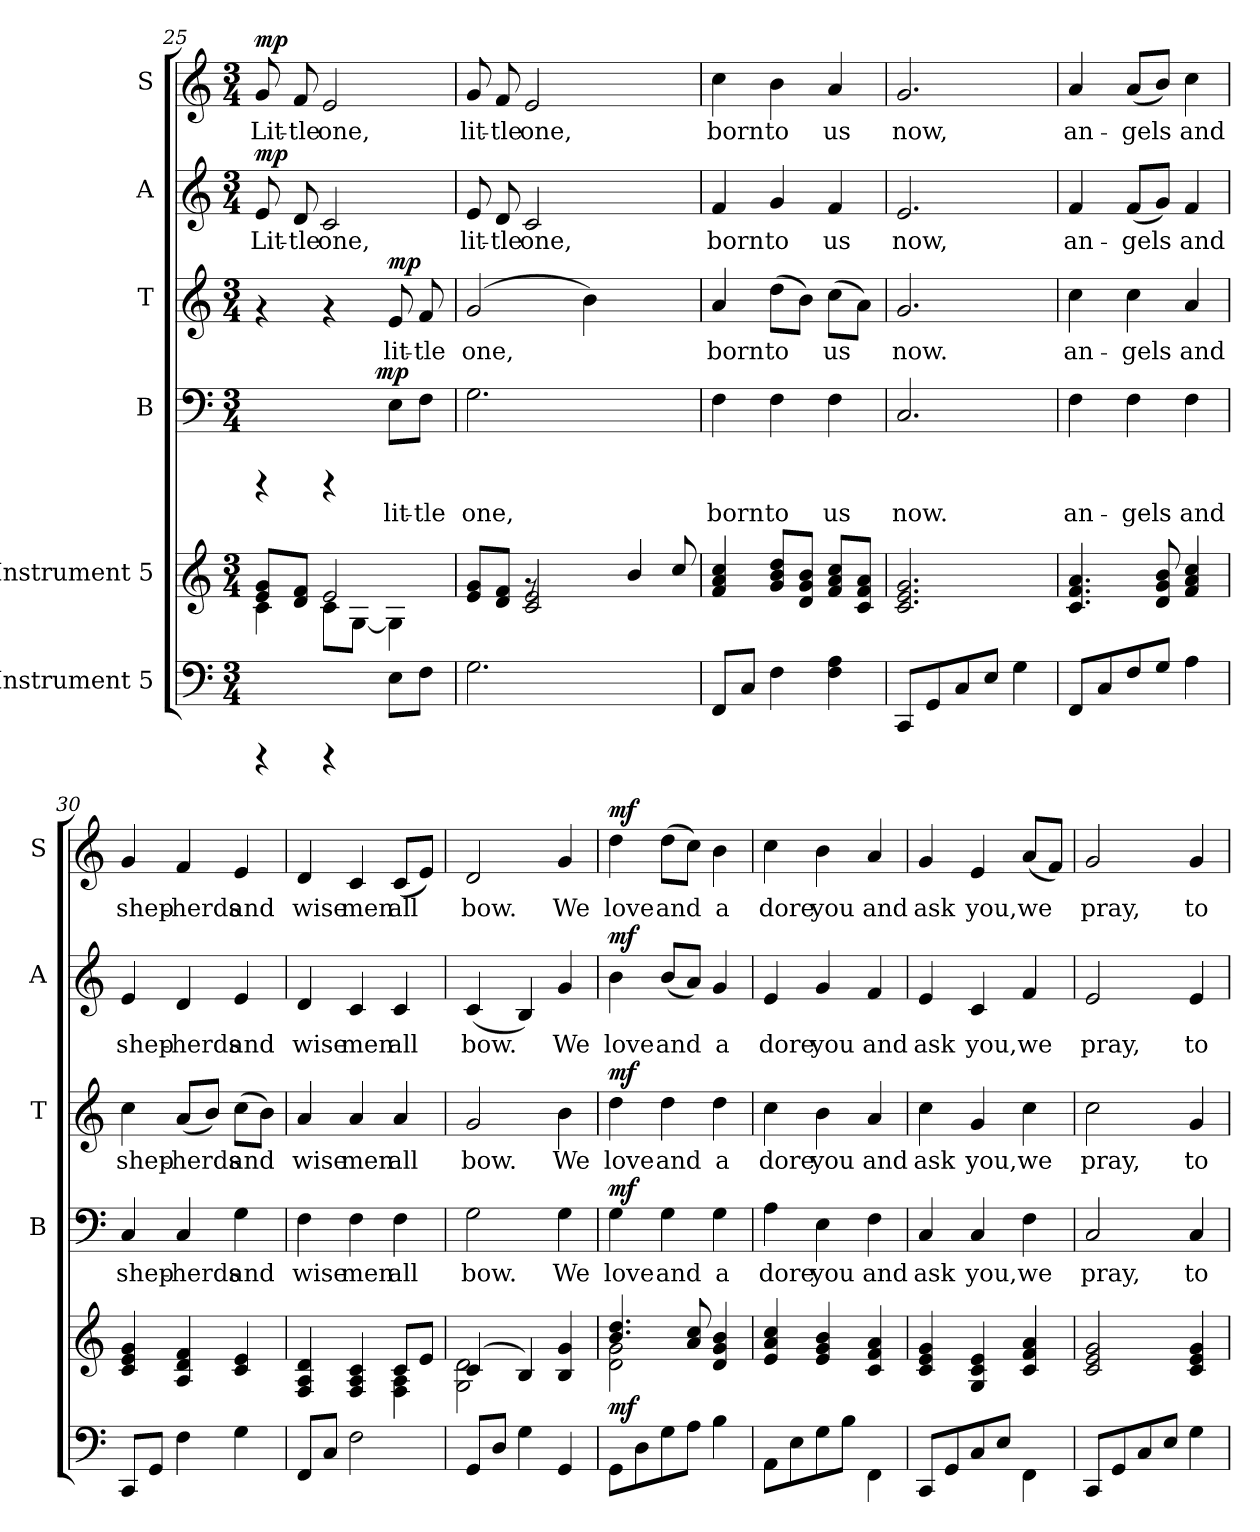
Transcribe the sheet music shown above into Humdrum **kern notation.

**kern	**kern	**dynam	**kern	**text	**dynam	**kern	**text	**dynam	**kern	**text	**dynam	**kern	**text	**dynam
*part6	*part5	*part5	*part4	*part4	*part4	*part3	*part3	*part3	*part2	*part2	*part2	*part1	*part1	*part1
*staff6	*staff5	*staff5	*staff4	*staff4	*staff4	*staff3	*staff3	*staff3	*staff2	*staff2	*staff2	*staff1	*staff1	*staff1
*I"Instrument 5	*I"Instrument 5	*	*I"B	*	*	*I"T	*	*	*I"A	*	*	*I"S	*	*
*	*	*	*I'B	*	*	*I'T	*	*	*I'A	*	*	*I'S	*	*
!!LO:PB:g=z
*clefF4	*clefG2	*	*clefF4	*	*	*clefG2	*	*	*clefG2	*	*	*clefG2	*	*
*k[]	*k[]	*	*k[]	*	*	*k[]	*	*	*k[]	*	*	*k[]	*	*
*C:	*C:	*	*C:	*	*	*C:	*	*	*C:	*	*	*C:	*	*
*M3/4	*M3/4	*	*M3/4	*	*	*M3/4	*	*	*M3/4	*	*	*M3/4	*	*
=25	=25	=25	=25	=25	=25	=25	=25	=25	=25	=25	=25	=25	=25	=25
*	*^	*	*	*	*	*	*	*	*	*	*	*	*	*
!	!	!	!	!	!	!	!	!	!	!	!LO:LY:b:cj	!LO:DY:a	!	!LO:LY:b:cj	!LO:DY:a
*	*	*	*	*^	*	*	*	*	*	*	*	*	*	*	*
4rCCC	8g/ 8e/L	4c\	.	4rCCC	4...ryy	.	.	4rf	.	.	8e/	Lit-	mp	8g/	Lit-	mp
!	!	!	!	!	!	!	!	!	!	!	!	!LO:LY:b:cj	!	!	!LO:LY:b:cj	!
.	8d/ 8f/J	.	.	.	.	.	.	.	.	.	8d/	-tle	.	8f/	-tle	.
!	!	!	!	!	!	!	!	!	!	!	!	!LO:LY:b:cj	!	!	!LO:LY:b:cj	!
4rCCC	2e/	8c\L	.	4rCCC	.	.	.	4rf	.	.	2c/	one,	.	2e/	one,	.
.	.	[<8G\J	.	.	.	.	.	.	.	.	.	.	.	.	.	.
!	!	!	!	!	!	!	!LO:DY:a	!	!	!	!	!	!	!	!	!
.	.	.	.	.	4ryy	.	mp	.	.	.	.	.	.	.	.	.
!	!	!	!	!	!	!LO:LY:b:cj	!	!	!LO:LY:b:cj	!LO:DY:a	!	!	!	!	!	!
8E\L	.	4G\]	.	8E\L	.	lit-	.	8e/	lit-	mp	.	.	.	.	.	.
!	!	!	!	!	!	!LO:LY:b:cj	!	!	!LO:LY:b:cj	!	!	!	!	!	!	!
8F\J	.	.	.	8F\J	.	-tle	.	8f/	-tle	.	.	.	.	.	.	.
.	.	.	.	.	32ryy	.	.	.	.	.	.	.	.	.	.	.
=26	=26	=26	=26	=26	=26	=26	=26	=26	=26	=26	=26	=26	=26	=26	=26	=26
!	!	!	!	!	!	!LO:LY:b:cj	!	!	!LO:LY:b:cj	!	!	!LO:LY:b:cj	!	!	!LO:LY:b:cj	!
*	*	*	*	*v	*v	*	*	*	*	*	*	*	*	*	*	*
2.G\	8e/ 8g/L	4ryy	.	2.G\	one,	.	(>2g/	one,	.	8e/	lit-	.	8g/	lit-	.
!	!	!	!	!	!	!	!	!	!	!	!LO:LY:b:cj	!	!	!LO:LY:b:cj	!
.	8f/ 8d/J	.	.	.	.	.	.	.	.	8d/	-tle	.	8f/	-tle	.
!	!	!	!	!	!	!	!	!	!	!	!LO:LY:b:cj	!	!	!LO:LY:b:cj	!
.	2e/ 2c/	8rf	.	.	.	.	.	.	.	2c/	one,	.	2e/	one,	.
.	.	2.ryy	.	.	.	.	.	.	.	.	.	.	.	.	.
!	!	!	!	!	!	!	!	!LO:LY:b:cj	!	!	!	!	!	!	!
.	.	.	.	.	.	.	4b\)	.	.	.	.	.	.	.	.
4.ryy	4b/	.	.	4.ryy	.	.	4.ryy	.	.	4.ryy	.	.	4.ryy	.	.
.	8cc/	.	.	.	.	.	.	.	.	.	.	.	.	.	.
*	*v	*v	*	*	*	*	*	*	*	*	*	*	*	*	*
=27	=27	=27	=27	=27	=27	=27	=27	=27	=27	=27	=27	=27	=27	=27
!	!	!	!	!LO:LY:b:cj	!	!	!LO:LY:b:cj	!	!	!LO:LY:b:cj	!	!	!LO:LY:b:cj	!
8FF/L	4cc/ 4a/ 4f/	.	4F\	born	.	4a/	born	.	4f/	born	.	4cc\	born	.
8C/J	.	.	.	.	.	.	.	.	.	.	.	.	.	.
!	!	!	!	!LO:LY:b:cj	!	!	!LO:LY:b:cj	!	!	!LO:LY:b:cj	!	!	!LO:LY:b:cj	!
4F\	8dd/ 8g/ 8b/L	.	4F\	to	.	(>8dd\L	to	.	4g/	to	.	4b\	to	.
!	!	!	!	!	!	!	!LO:LY:b:cj	!	!	!	!	!	!	!
.	8g/ 8d/ 8b/J	.	.	.	.	8b\J)	.	.	.	.	.	.	.	.
!	!	!	!	!LO:LY:b:cj	!	!	!LO:LY:b:cj	!	!	!LO:LY:b:cj	!	!	!LO:LY:b:cj	!
4A\ 4F\	8cc/ 8f/ 8a/L	.	4F\	us	.	(>8cc\L	us	.	4f/	us	.	4a/	us	.
!	!	!	!	!	!	!	!LO:LY:b:cj	!	!	!	!	!	!	!
.	8a/ 8f/ 8c/J	.	.	.	.	8a\J)	.	.	.	.	.	.	.	.
=28	=28	=28	=28	=28	=28	=28	=28	=28	=28	=28	=28	=28	=28	=28
!	!	!	!	!LO:LY:b:cj	!	!	!LO:LY:b:cj	!	!	!LO:LY:b:cj	!	!	!LO:LY:b:cj	!
8CC/L	2.e/ 2.c/ 2.g/	.	2.C/	now.	.	2.g/	now.	.	2.e/	now,	.	2.g/	now,	.
8GG/	.	.	.	.	.	.	.	.	.	.	.	.	.	.
8C/	.	.	.	.	.	.	.	.	.	.	.	.	.	.
8E/J	.	.	.	.	.	.	.	.	.	.	.	.	.	.
4G\	.	.	.	.	.	.	.	.	.	.	.	.	.	.
!!LO:PB:g=z
=29	=29	=29	=29	=29	=29	=29	=29	=29	=29	=29	=29	=29	=29	=29
!	!	!	!	!LO:LY:b:cj	!	!	!LO:LY:b:cj	!	!	!LO:LY:b:cj	!	!	!LO:LY:b:cj	!
8FF/L	4.f/ 4.c/ 4.a/	.	4F\	an-	.	4cc\	an-	.	4f/	an-	.	4a/	an-	.
8C/	.	.	.	.	.	.	.	.	.	.	.	.	.	.
!	!	!	!	!LO:LY:b:cj	!	!	!LO:LY:b:cj	!	!	!LO:LY:b:cj	!	!	!LO:LY:b:cj	!
8F/	.	.	4F\	-gels	.	4cc\	-gels	.	(<8f/L	-gels	.	(<8a/L	-gels	.
!	!	!	!	!	!	!	!	!	!	!LO:LY:b:cj	!	!	!LO:LY:b:cj	!
8G/J	8b/ 8g/ 8d/	.	.	.	.	.	.	.	8g/J)	.	.	8b/J)	.	.
!	!	!	!	!LO:LY:b:cj	!	!	!LO:LY:b:cj	!	!	!LO:LY:b:cj	!	!	!LO:LY:b:cj	!
4A\	4cc/ 4f/ 4a/	.	4F\	and	.	4a/	and	.	4f/	and	.	4cc\	and	.
=30	=30	=30	=30	=30	=30	=30	=30	=30	=30	=30	=30	=30	=30	=30
!	!	!	!	!LO:LY:b:cj	!	!	!LO:LY:b:cj	!	!	!LO:LY:b:cj	!	!	!LO:LY:b:cj	!
8CC/L	4e/ 4c/ 4g/	.	4C/	shep-	.	4cc\	shep-	.	4e/	shep-	.	4g/	shep-	.
8GG/J	.	.	.	.	.	.	.	.	.	.	.	.	.	.
!	!	!	!	!LO:LY:b:cj	!	!	!LO:LY:b:cj	!	!	!LO:LY:b:cj	!	!	!LO:LY:b:cj	!
4F\	4d/ 4A/ 4f/	.	4C/	-herds	.	(<8a/L	-herds	.	4d/	-herds	.	4f/	-herds	.
!	!	!	!	!	!	!	!LO:LY:b:cj	!	!	!	!	!	!	!
.	.	.	.	.	.	8b/J)	.	.	.	.	.	.	.	.
!	!	!	!	!LO:LY:b:cj	!	!	!LO:LY:b:cj	!	!	!LO:LY:b:cj	!	!	!LO:LY:b:cj	!
4G\	4e/ 4c/	.	4G\	and	.	(>8cc\L	and	.	4e/	and	.	4e/	and	.
!	!	!	!	!	!	!	!LO:LY:b:cj	!	!	!	!	!	!	!
.	.	.	.	.	.	8b\J)	.	.	.	.	.	.	.	.
=31	=31	=31	=31	=31	=31	=31	=31	=31	=31	=31	=31	=31	=31	=31
*	*^	*	*	*	*	*	*	*	*	*	*	*	*	*
!	!	!	!	!	!LO:LY:b:cj	!	!	!LO:LY:b:cj	!	!	!LO:LY:b:cj	!	!	!LO:LY:b:cj	!
8FF/L	4d/ 4F/ 4A/	2ryy	.	4F\	wise	.	4a/	wise	.	4d/	wise	.	4d/	wise	.
8C/J	.	.	.	.	.	.	.	.	.	.	.	.	.	.	.
!	!	!	!	!	!LO:LY:b:cj	!	!	!LO:LY:b:cj	!	!	!LO:LY:b:cj	!	!	!LO:LY:b:cj	!
2F\	4c/ 4A/ 4F/	.	.	4F\	men	.	4a/	men	.	4c/	men	.	4c/	men	.
!	!	!	!	!	!LO:LY:b:cj	!	!	!LO:LY:b:cj	!	!	!LO:LY:b:cj	!	!	!LO:LY:b:cj	!
.	8c/L	4F\ 4A\	.	4F\	all	.	4a/	all	.	4c/	all	.	(<8c/L	all	.
!	!	!	!	!	!	!	!	!	!	!	!	!	!	!LO:LY:b:cj	!
.	8e/J	.	.	.	.	.	.	.	.	.	.	.	8e/J)	.	.
=32	=32	=32	=32	=32	=32	=32	=32	=32	=32	=32	=32	=32	=32	=32	=32
!	!	!	!	!	!LO:LY:b:cj	!	!	!LO:LY:b:cj	!	!	!LO:LY:b:cj	!	!	!LO:LY:b:cj	!
8GG/L	(<4c/	2G\ 2d\	.	2G\	bow.	.	2g/	bow.	.	(<4c/	bow.	.	2d/	bow.	.
8D/J	.	.	.	.	.	.	.	.	.	.	.	.	.	.	.
!	!	!	!	!	!	!	!	!	!	!	!LO:LY:b:cj	!	!	!	!
4G\	4B/)	.	.	.	.	.	.	.	.	4B/)	.	.	.	.	.
!	!	!	!	!	!LO:LY:b:cj	!	!	!LO:LY:b:cj	!	!	!LO:LY:b:cj	!	!	!LO:LY:b:cj	!
4GG/	4g/ 4B/	4ryy	.	4G\	We	.	4b\	We	.	4g/	We	.	4g/	We	.
!!LO:PB:g=z
=33	=33	=33	=33	=33	=33	=33	=33	=33	=33	=33	=33	=33	=33	=33	=33
!	!	!	!LO:DY:b	!	!LO:LY:b:cj	!LO:DY:a	!	!LO:LY:b:cj	!LO:DY:a	!	!LO:LY:b:cj	!LO:DY:a	!	!LO:LY:b:cj	!LO:DY:a
8GG\L	4.dd/ 4.b/	2g\ 2d\	mf	4G\	love	mf	4dd\	love	mf	4b\	love	mf	4dd\	love	mf
8D\	.	.	.	.	.	.	.	.	.	.	.	.	.	.	.
!	!	!	!	!	!LO:LY:b:cj	!	!	!LO:LY:b:cj	!	!	!LO:LY:b:cj	!	!	!LO:LY:b:cj	!
8G\	.	.	.	4G\	and	.	4dd\	and	.	(<8b/L	and	.	(>8dd\L	and	.
!	!	!	!	!	!	!	!	!	!	!	!LO:LY:b:cj	!	!	!LO:LY:b:cj	!
8A\J	8a/ 8cc/	.	.	.	.	.	.	.	.	8a/J)	.	.	8cc\J)	.	.
!	!	!	!	!	!LO:LY:b:cj	!	!	!LO:LY:b:cj	!	!	!LO:LY:b:cj	!	!	!LO:LY:b:cj	!
4B\	4b/ 4g/ 4d/	4ryy	.	4G\	a	.	4dd\	a	.	4g/	a	.	4b\	a	.
=34	=34	=34	=34	=34	=34	=34	=34	=34	=34	=34	=34	=34	=34	=34	=34
!	!	!	!	!	!LO:LY:b:cj	!	!	!LO:LY:b:cj	!	!	!LO:LY:b:cj	!	!	!LO:LY:b:cj	!
*	*v	*v	*	*	*	*	*	*	*	*	*	*	*	*	*
8AA\L	4cc/ 4a/ 4e/	.	4A\	dore	.	4cc\	dore	.	4e/	dore	.	4cc\	dore	.
8E\	.	.	.	.	.	.	.	.	.	.	.	.	.	.
!	!	!	!	!LO:LY:b:cj	!	!	!LO:LY:b:cj	!	!	!LO:LY:b:cj	!	!	!LO:LY:b:cj	!
8G\	4b/ 4g/ 4e/	.	4E\	you	.	4b\	you	.	4g/	you	.	4b\	you	.
8B\J	.	.	.	.	.	.	.	.	.	.	.	.	.	.
!	!	!	!	!LO:LY:b:cj	!	!	!LO:LY:b:cj	!	!	!LO:LY:b:cj	!	!	!LO:LY:b:cj	!
4FF\	4a/ 4f/ 4c/	.	4F\	and	.	4a/	and	.	4f/	and	.	4a/	and	.
=35	=35	=35	=35	=35	=35	=35	=35	=35	=35	=35	=35	=35	=35	=35
!	!	!	!	!LO:LY:b:cj	!	!	!LO:LY:b:cj	!	!	!LO:LY:b:cj	!	!	!LO:LY:b:cj	!
8CC/L	4g/ 4e/ 4c/	.	4C/	ask	.	4cc\	ask	.	4e/	ask	.	4g/	ask	.
8GG/	.	.	.	.	.	.	.	.	.	.	.	.	.	.
!	!	!	!	!LO:LY:b:cj	!	!	!LO:LY:b:cj	!	!	!LO:LY:b:cj	!	!	!LO:LY:b:cj	!
8C/	4e/ 4c/ 4G/	.	4C/	you,	.	4g/	you,	.	4c/	you,	.	4e/	you,	.
8E/J	.	.	.	.	.	.	.	.	.	.	.	.	.	.
!	!	!	!	!LO:LY:b:cj	!	!	!LO:LY:b:cj	!	!	!LO:LY:b:cj	!	!	!LO:LY:b:cj	!
4FF\	4a/ 4f/ 4c/	.	4F\	we	.	4cc\	we	.	4f/	we	.	(<8a/L	we	.
!	!	!	!	!	!	!	!	!	!	!	!	!	!LO:LY:b:cj	!
.	.	.	.	.	.	.	.	.	.	.	.	8f/J)	.	.
=36	=36	=36	=36	=36	=36	=36	=36	=36	=36	=36	=36	=36	=36	=36
!	!	!	!	!LO:LY:b:cj	!	!	!LO:LY:b:cj	!	!	!LO:LY:b:cj	!	!	!LO:LY:b:cj	!
8CC/L	2e/ 2c/ 2g/	.	2C/	pray,	.	2cc\	pray,	.	2e/	pray,	.	2g/	pray,	.
8GG/	.	.	.	.	.	.	.	.	.	.	.	.	.	.
8C/	.	.	.	.	.	.	.	.	.	.	.	.	.	.
8E/J	.	.	.	.	.	.	.	.	.	.	.	.	.	.
!	!	!	!	!LO:LY:b:cj	!	!	!LO:LY:b:cj	!	!	!LO:LY:b:cj	!	!	!LO:LY:b:cj	!
4G\	4g/ 4e/ 4c/	.	4C/	to	.	4g/	to	.	4e/	to	.	4g/	to	.
=	=	=	=	=	=	=	=	=	=	=	=	=	=	=
*-	*-	*-	*-	*-	*-	*-	*-	*-	*-	*-	*-	*-	*-	*-
